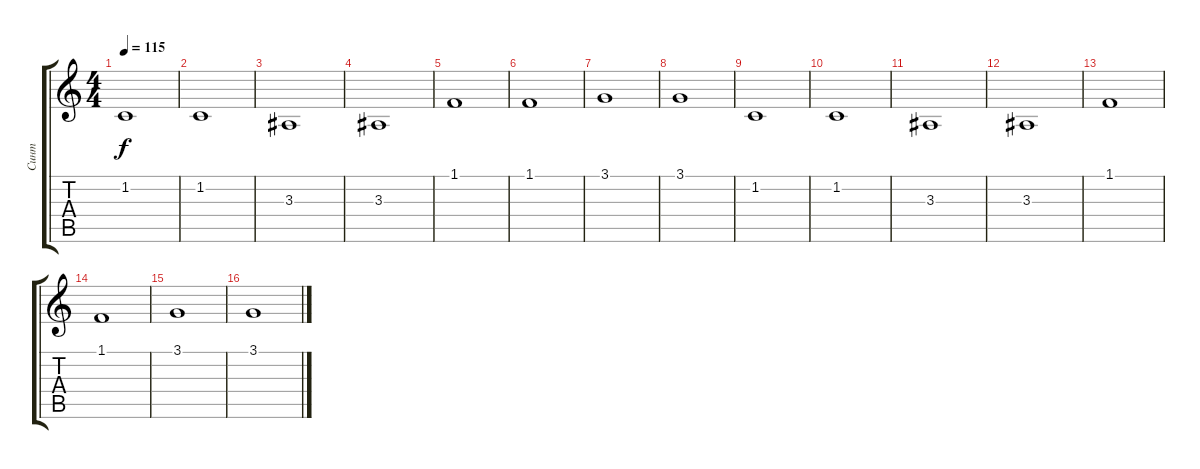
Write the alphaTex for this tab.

\track ("Синт" "Синт") {instrument synthstrings1}
\staff {score tabs}
\tuning (E4 B3 G3 D3 A2 E2) {hide}
\ts (4 4)
\tempo 115
\clef g2
\ks c
1.2.1{dy f} |
1.2.1 |
3.3.1 |
3.3.1 |
1.1.1 |
1.1.1 |
3.1.1 |
3.1.1 |
1.2.1 |
1.2.1 |
3.3.1 |
3.3.1 |
1.1.1 |
1.1.1 |
3.1.1 |
3.1.1
